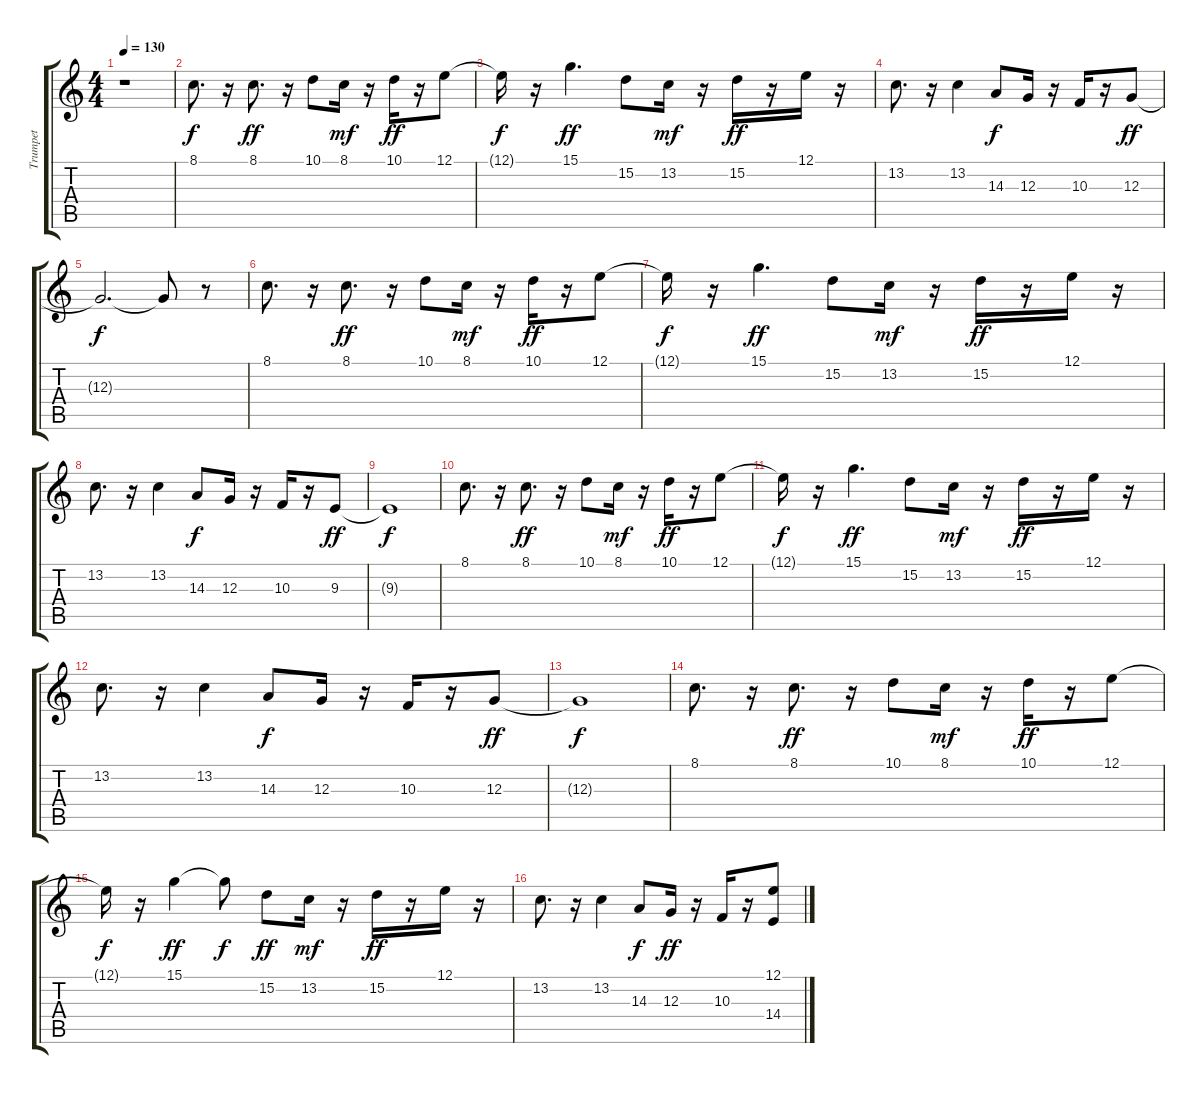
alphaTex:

\track ("Trumpet" "Trumpet") {instrument trumpet}
\staff {score tabs}
\tuning (E4 B3 G3 D3 A2 E2) {hide}
\ts (4 4)
\tempo 130
\clef g2
\ks c
r.1{dy f} |
8.1.8{d} r.16 8.1.8{d dy ff} r.16 10.1.8 8.1.16{dy mf} r.16 10.1.16{dy ff} r.16 12.1.8 |
12.1{t}.16{dy f} r.16 15.1.4{d dy ff} 15.2.8 13.2.16{dy mf} r.16 15.2.16{dy ff} r.16 12.1.16 r.16 |
13.2.8{d} r.16 13.2.4 14.3.8{dy f} 12.3.16 r.16 10.3.16 r.16 12.3.8{dy ff} |
12.3{t}.2{d dy f} 12.3{t}.8 r.8 |
8.1.8{d} r.16 8.1.8{d dy ff} r.16 10.1.8 8.1.16{dy mf} r.16 10.1.16{dy ff} r.16 12.1.8 |
12.1{t}.16{dy f} r.16 15.1.4{d dy ff} 15.2.8 13.2.16{dy mf} r.16 15.2.16{dy ff} r.16 12.1.16 r.16 |
13.2.8{d} r.16 13.2.4 14.3.8{dy f} 12.3.16 r.16 10.3.16 r.16 9.3.8{dy ff} |
9.3{t}.1{dy f} |
8.1.8{d} r.16 8.1.8{d dy ff} r.16 10.1.8 8.1.16{dy mf} r.16 10.1.16{dy ff} r.16 12.1.8 |
12.1{t}.16{dy f} r.16 15.1.4{d dy ff} 15.2.8 13.2.16{dy mf} r.16 15.2.16{dy ff} r.16 12.1.16 r.16 |
13.2.8{d} r.16 13.2.4 14.3.8{dy f} 12.3.16 r.16 10.3.16 r.16 12.3.8{dy ff} |
12.3{t}.1{dy f} |
8.1.8{d} r.16 8.1.8{d dy ff} r.16 10.1.8 8.1.16{dy mf} r.16 10.1.16{dy ff} r.16 12.1.8 |
12.1{t}.16{dy f} r.16 15.1.4{dy ff} 15.1{t}.8{dy f} 15.2.8{dy ff} 13.2.16{dy mf} r.16 15.2.16{dy ff} r.16 12.1.16 r.16 |
13.2.8{d} r.16 13.2.4 14.3.8{dy f} 12.3.16{dy ff} r.16 10.3.16 r.16 (12.1 14.4).8
